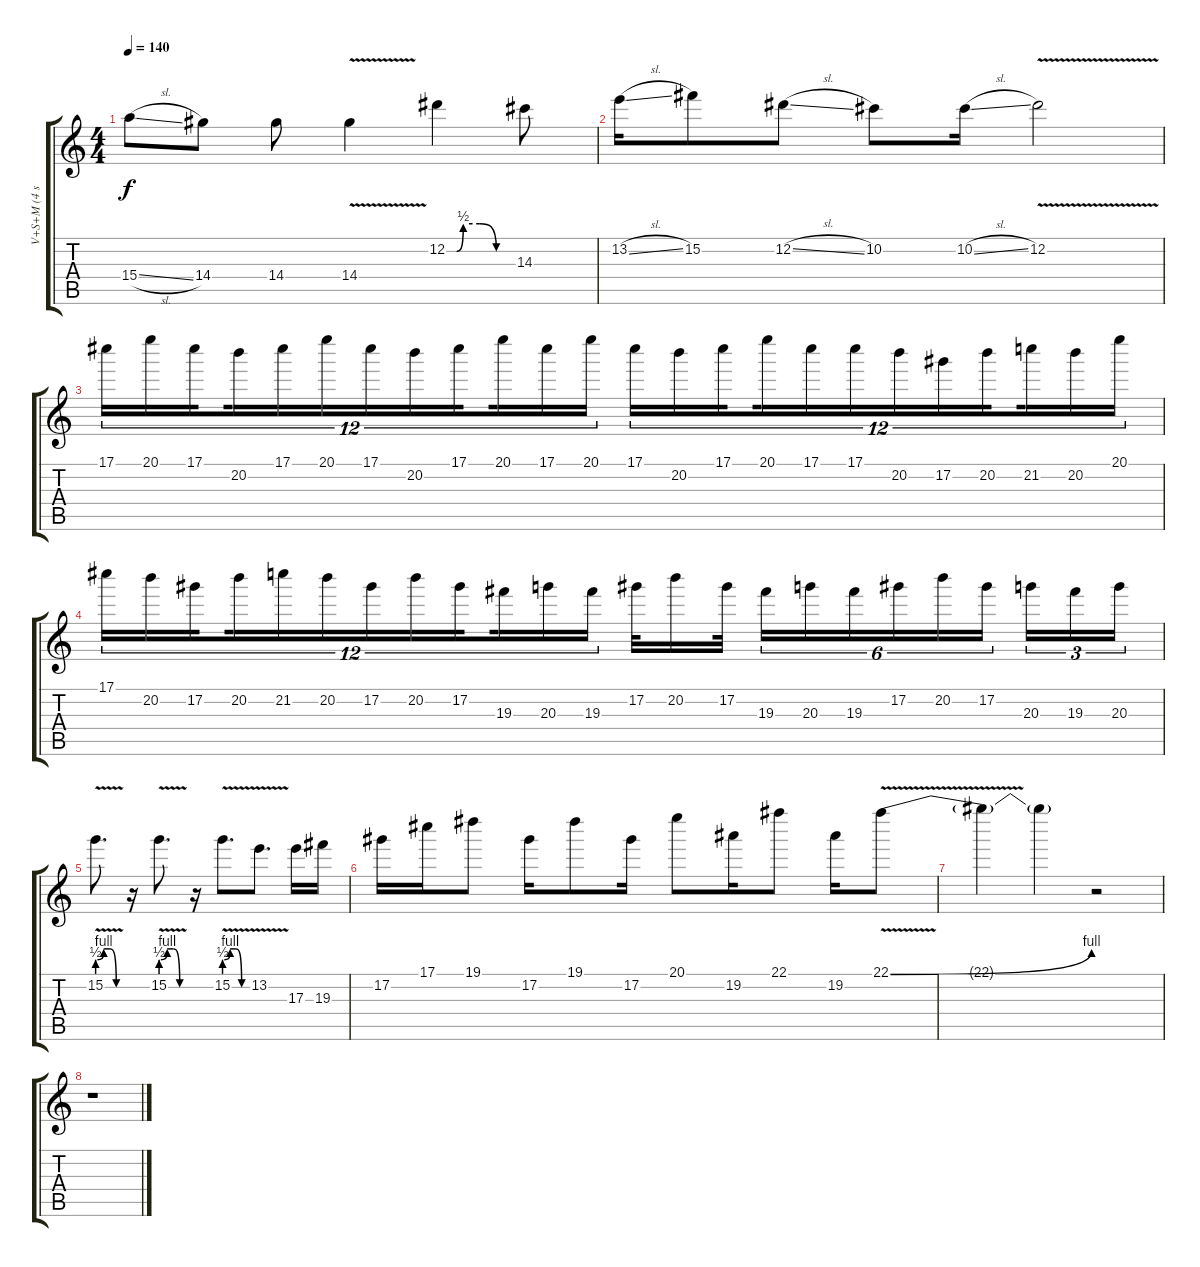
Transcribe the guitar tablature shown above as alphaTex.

\track ("V+S+M (4 steps higher)" "V+S+M (4 s") {instrument distortionguitar}
\staff {score tabs}
\tuning (Ab4 Eb4 B3 Gb3 Db3 Ab2) {hide}
\ts (4 4)
\tempo 140
\clef g2
\ks c
15.4{sl}.8{dy f} 14.4.8 14.4.8 14.4{v}.4 12.2{be (custom 0 0 9 0 15 2 30 2 45 0 60 0)}.4 14.3.8 |
13.2{sl}.16 15.2.8 12.2{sl}.8 10.2.8 10.2{sl}.16 12.2{v}.2 |
17.1.16{tu (12 8)} 20.1.16{tu (12 8)} 17.1.16{tu (12 8) beam splitsecondary} 20.2.16{tu (12 8)} 17.1.16{tu (12 8)} 20.1.16{tu (12 8)} 17.1.16{tu (12 8)} 20.2.16{tu (12 8)} 17.1.16{tu (12 8) beam splitsecondary} 20.1.16{tu (12 8)} 17.1.16{tu (12 8)} 20.1.16{tu (12 8)} 17.1.16{tu (12 8)} 20.2.16{tu (12 8)} 17.1.16{tu (12 8) beam splitsecondary} 20.1.16{tu (12 8)} 17.1.16{tu (12 8)} 17.1.16{tu (12 8)} 20.2.16{tu (12 8)} 17.2.16{tu (12 8)} 20.2.16{tu (12 8) beam splitsecondary} 21.2.16{tu (12 8)} 20.2.16{tu (12 8)} 20.1.16{tu (12 8)} |
17.1.16{tu (12 8)} 20.2.16{tu (12 8)} 17.2.16{tu (12 8) beam splitsecondary} 20.2.16{tu (12 8)} 21.2.16{tu (12 8)} 20.2.16{tu (12 8)} 17.2.16{tu (12 8)} 20.2.16{tu (12 8)} 17.2.16{tu (12 8) beam splitsecondary} 19.3.16{tu (12 8)} 20.3.16{tu (12 8)} 19.3.16{tu (12 8)} 17.2.32 20.2.16 17.2.32{beam splitsecondary} 19.3.16{tu (6 4)} 20.3.16{tu (6 4)} 19.3.16{tu (6 4)} 17.2.16{tu (6 4)} 20.2.16{tu (6 4)} 17.2.16{tu (6 4) beam splitsecondary} 20.3.16{tu (3 2)} 19.3.16{tu (3 2)} 20.3.16{tu (3 2)} |
15.2{be (custom 0 2 15 4 30 4 45 0 60 0) v}.8{d} r.16 15.2{be (custom 0 2 15 4 30 4 45 0 60 0) v}.8{d} r.16 15.2{be (custom 0 2 15 4 30 4 45 0 60 0) v}.8{d} 13.2{v}.8{d} 17.3.16 19.3.16 |
17.2.16 17.1.16 19.1.8 17.2.16 19.1.8 17.2.16 20.1.8 19.2.16 22.1.8 19.2.16 22.1{be (bend 0 0 60 4) v}.8 |
22.1{t}.4 22.1{t}.4 r.2 |
r.1
